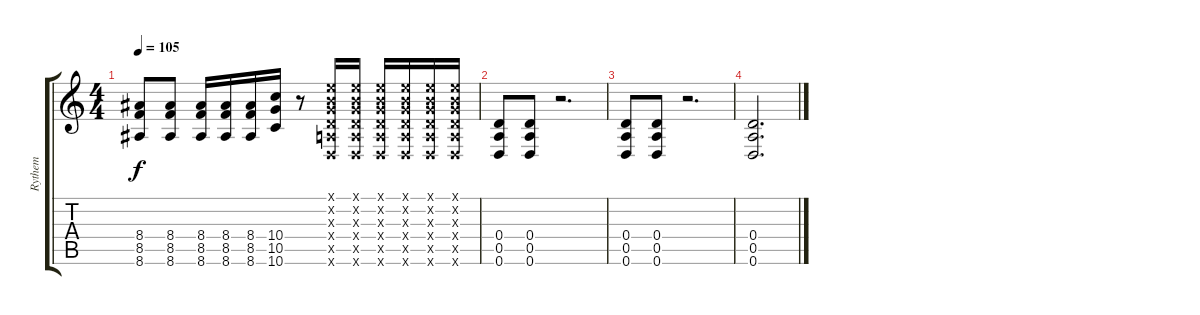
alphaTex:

\track ("Rythem" "Rythem") {instrument distortionguitar}
\staff {score tabs}
\tuning (E4 B3 G3 D3 A2 D2) {hide}
\ts (4 4)
\tempo 105
\clef g2
\ks c
(8.4 8.5 8.6).8{dy f} (8.4 8.5 8.6).8 (8.4 8.5 8.6).16 (8.4 8.5 8.6).16 (8.4 8.5 8.6).16 (10.4 10.5 10.6).16 r.8 (0.1{x} 0.2{x} 0.3{x} 0.4{x} 0.5{x} 0.6{x}).16 (0.1{x} 0.2{x} 0.3{x} 0.4{x} 0.5{x} 0.6{x}).16 (0.1{x} 0.2{x} 0.3{x} 0.4{x} 0.5{x} 0.6{x}).16 (0.1{x} 0.2{x} 0.3{x} 0.4{x} 0.5{x} 0.6{x}).16 (0.1{x} 0.2{x} 0.3{x} 0.4{x} 0.5{x} 0.6{x}).16 (0.1{x} 0.2{x} 0.3{x} 0.4{x} 0.5{x} 0.6{x}).16 |
(0.4 0.5 0.6).8 (0.4 0.5 0.6).8 r.2{d} |
(0.4 0.5 0.6).8 (0.4 0.5 0.6).8 r.2{d} |
(0.4 0.5 0.6).2{d}
